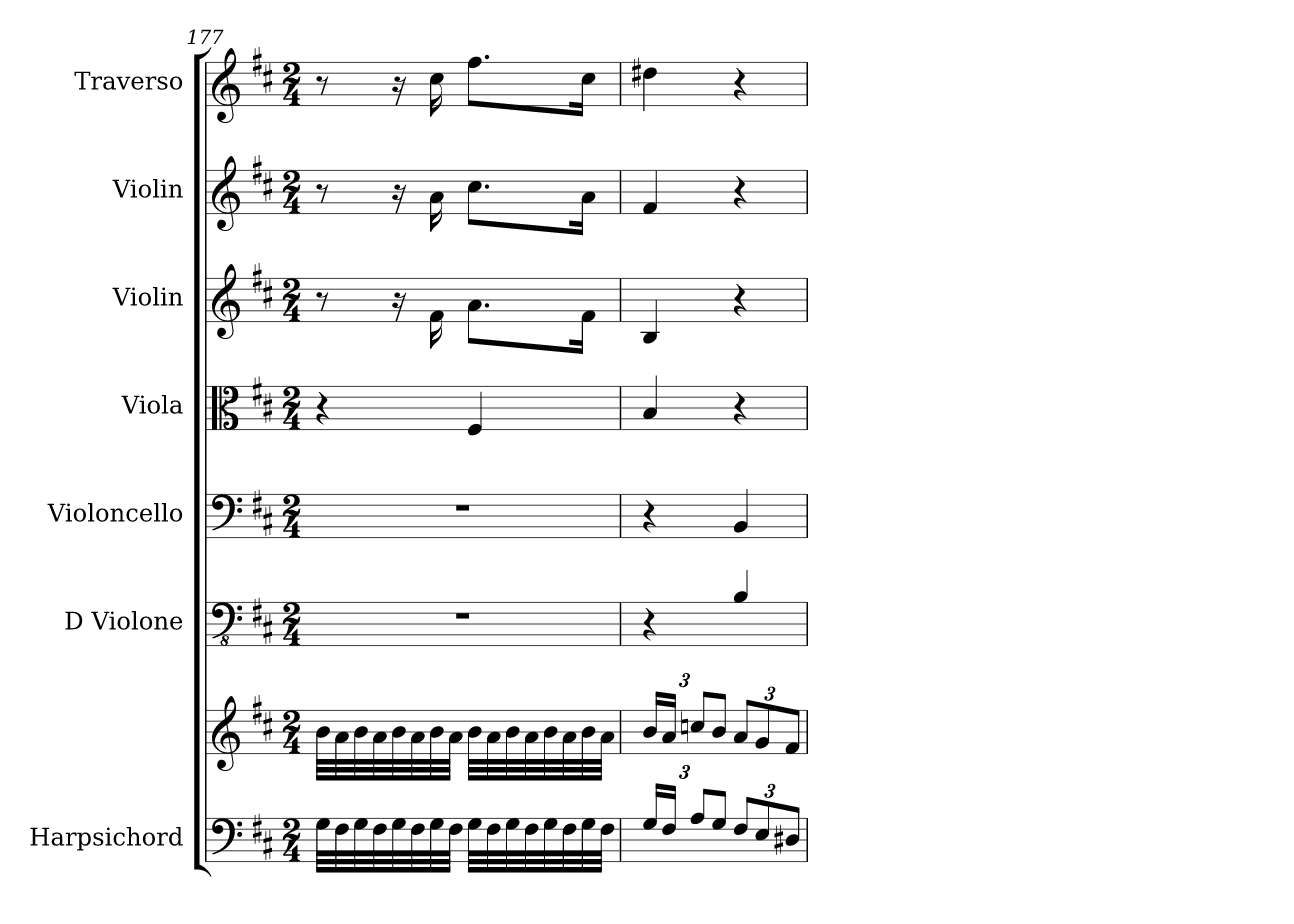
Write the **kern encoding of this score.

**kern	**kern	**kern	**kern	**kern	**kern	**kern	**kern
*part7	*part7	*part6	*part5	*part4	*part3	*part2	*part1
*staff8	*staff7	*staff6	*staff5	*staff4	*staff3	*staff2	*staff1
*I"Harpsichord	*	*I"D Violone	*I"Violoncello	*I"Viola	*I"Violin	*I"Violin	*I"Traverso
*I'Hch.	*	*I'D Vne.	*I'Vc.	*I'Vla.	*I'Vln.	*I'Vln.	*I'Trv.
*clefF4	*clefG2	*clefFv4	*clefF4	*clefC3	*clefG2	*clefG2	*clefG2
*	*	*ITrd7c12	*	*	*	*	*
*k[f#c#]	*k[f#c#]	*k[f#c#]	*k[f#c#]	*k[f#c#]	*k[f#c#]	*k[f#c#]	*k[f#c#]
*M2/4	*M2/4	*M2/4	*M2/4	*M2/4	*M2/4	*M2/4	*M2/4
=177	=177	=177	=177	=177	=177	=177	=177
32G\LLL	32b\LLL	2r	2r	4r	8r	8r	8r
32F#\	32a\	.	.	.	.	.	.
32G\	32b\	.	.	.	.	.	.
32F#\	32a\	.	.	.	.	.	.
32G\	32b\	.	.	.	16r	16r	16r
32F#\	32a\	.	.	.	.	.	.
32G\	32b\	.	.	.	16f#\	16a\	16cc#\
32F#\JJJ	32a\JJJ	.	.	.	.	.	.
32G\LLL	32b\LLL	.	.	4F#/	8.a\L	8.cc#\L	8.ff#\L
32F#\	32a\	.	.	.	.	.	.
32G\	32b\	.	.	.	.	.	.
32F#\	32a\	.	.	.	.	.	.
32G\	32b\	.	.	.	.	.	.
32F#\	32a\	.	.	.	.	.	.
32G\	32b\	.	.	.	16f#\Jk	16a\Jk	16cc#\Jk
32F#\JJJ	32a\JJJ	.	.	.	.	.	.
=178	=178	=178	=178	=178	=178	=178	=178
*Xbrackettup	*Xbrackettup	*	*	*	*	*	*
24G/LL	24b/LL	4r	4r	4B/	4B/	4f#/	4dd#X\
24F#/JJ	24a/JJ	.	.	.	.	.	.
12A/L	12ccn/L	.	.	.	.	.	.
12G/J	12b/J	.	.	.	.	.	.
12F#/L	12a/L	4BBB/	4BB/	4r	4r	4r	4r
12E/	12g/	.	.	.	.	.	.
12D#X/J	12f#/J	.	.	.	.	.	.
=	=	=	=	=	=	=	=
*-	*-	*-	*-	*-	*-	*-	*-
